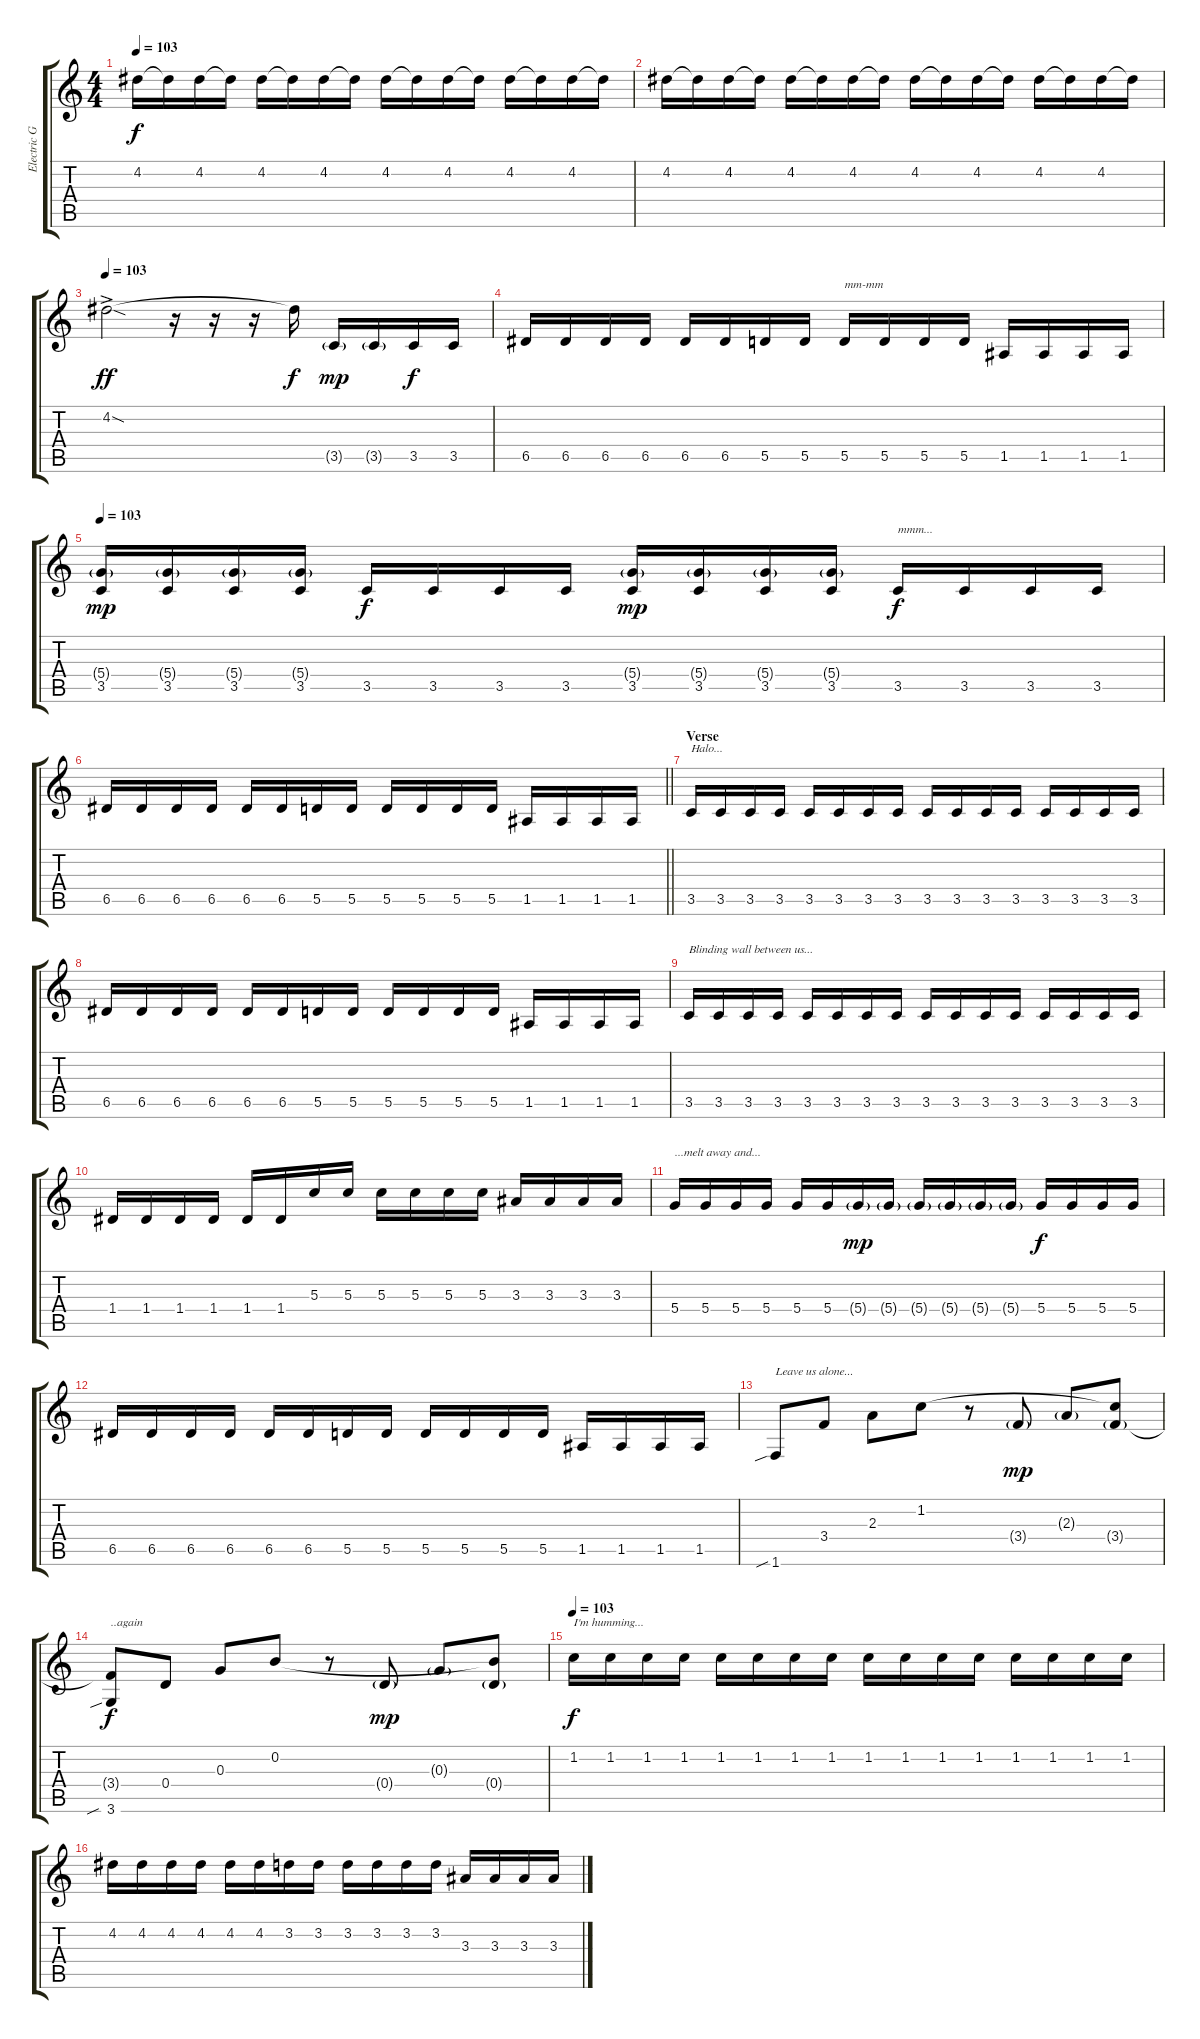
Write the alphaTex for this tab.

\track ("Electric Guitar" "Electric G") {instrument electricguitarmuted}
\staff {score tabs}
\tuning (E4 B3 G3 D3 A2 E2) {hide}
\ts (4 4)
\tempo 103
\clef g2
\ks c
4.2.16{dy f} 4.2{t}.16 4.2.16 4.2{t}.16 4.2.16 4.2{t}.16 4.2.16 4.2{t}.16 4.2.16 4.2{t}.16 4.2.16 4.2{t}.16 4.2.16 4.2{t}.16 4.2.16 4.2{t}.16 |
4.2.16 4.2{t}.16 4.2.16 4.2{t}.16 4.2.16 4.2{t}.16 4.2.16 4.2{t}.16 4.2.16 4.2{t}.16 4.2.16 4.2{t}.16 4.2.16 4.2{t}.16 4.2.16 4.2{t}.16 |
\tempo 100
\tempo 103
4.2{sod ac}.2{dy ff volume 14} r.16 r.16 r.16 4.2{t}.16{dy f} 3.5{g}.16{dy mp} 3.5{g}.16 3.5.16{dy f} 3.5.16 |
6.5.16{volume 10 balance 14} 6.5.16 6.5.16 6.5.16 6.5.16 6.5.16 5.5.16 5.5.16 5.5.16{txt "mm-mm"} 5.5.16 5.5.16 5.5.16 1.5.16 1.5.16 1.5.16 1.5.16 |
\tempo 103
(5.4{g} 3.5).16{dy mp volume 10} (5.4{g} 3.5).16 (5.4{g} 3.5).16 (5.4{g} 3.5).16 3.5.16{dy f} 3.5.16 3.5.16 3.5.16 (5.4{g} 3.5).16{dy mp} (5.4{g} 3.5).16 (5.4{g} 3.5).16 (5.4{g} 3.5).16 3.5.16{txt "mmm..." dy f} 3.5.16 3.5.16 3.5.16 |
\barLineRight lightlight
6.5.16{volume 10 balance 14} 6.5.16 6.5.16 6.5.16 6.5.16 6.5.16 5.5.16 5.5.16 5.5.16 5.5.16 5.5.16 5.5.16 1.5.16 1.5.16 1.5.16 1.5.16 |
\section ("" "Verse")
3.5.16{txt "Halo..." volume 10 balance 14} 3.5.16 3.5.16 3.5.16 3.5.16 3.5.16 3.5.16 3.5.16 3.5.16 3.5.16 3.5.16 3.5.16 3.5.16 3.5.16 3.5.16 3.5.16 |
6.5.16 6.5.16 6.5.16 6.5.16 6.5.16 6.5.16 5.5.16 5.5.16 5.5.16 5.5.16 5.5.16 5.5.16 1.5.16 1.5.16 1.5.16 1.5.16 |
3.5.16{txt "Blinding wall between us..."} 3.5.16 3.5.16 3.5.16 3.5.16 3.5.16 3.5.16 3.5.16 3.5.16 3.5.16 3.5.16 3.5.16 3.5.16 3.5.16 3.5.16 3.5.16 |
1.4.16 1.4.16 1.4.16 1.4.16 1.4.16 1.4.16 5.3.16 5.3.16 5.3.16 5.3.16 5.3.16 5.3.16 3.3.16 3.3.16 3.3.16 3.3.16 |
5.4.16{txt "...melt away and..."} 5.4.16 5.4.16 5.4.16 5.4.16 5.4.16 5.4{g}.16{dy mp} 5.4{g}.16 5.4{g}.16 5.4{g}.16 5.4{g}.16 5.4{g}.16 5.4.16{dy f} 5.4.16 5.4.16 5.4.16 |
6.5.16 6.5.16 6.5.16 6.5.16 6.5.16 6.5.16 5.5.16 5.5.16 5.5.16 5.5.16 5.5.16 5.5.16 1.5.16 1.5.16 1.5.16 1.5.16 |
1.6{sib}.8{txt "Leave us alone..." volume 13 balance 8} 3.4.8 2.3.8 1.2.8 r.8 3.4{g}.8{dy mp} 2.3{g}.8 (1.2{t} 3.4{g}).8 |
(3.4{t} 3.6{sib}).8{txt "..again" dy f volume 13 balance 8} 0.4.8 0.3.8 0.2.8 r.8 0.4{g}.8{dy mp} 0.3{g}.8 (0.2{t} 0.4{g}).8 |
\tempo 103
1.2.16{txt "I'm humming..." dy f volume 10 balance 14} 1.2.16 1.2.16 1.2.16 1.2.16 1.2.16 1.2.16 1.2.16 1.2.16 1.2.16 1.2.16 1.2.16 1.2.16 1.2.16 1.2.16 1.2.16 |
4.2.16 4.2.16 4.2.16 4.2.16 4.2.16 4.2.16 3.2.16 3.2.16 3.2.16 3.2.16 3.2.16 3.2.16 3.3.16 3.3.16 3.3.16 3.3.16
